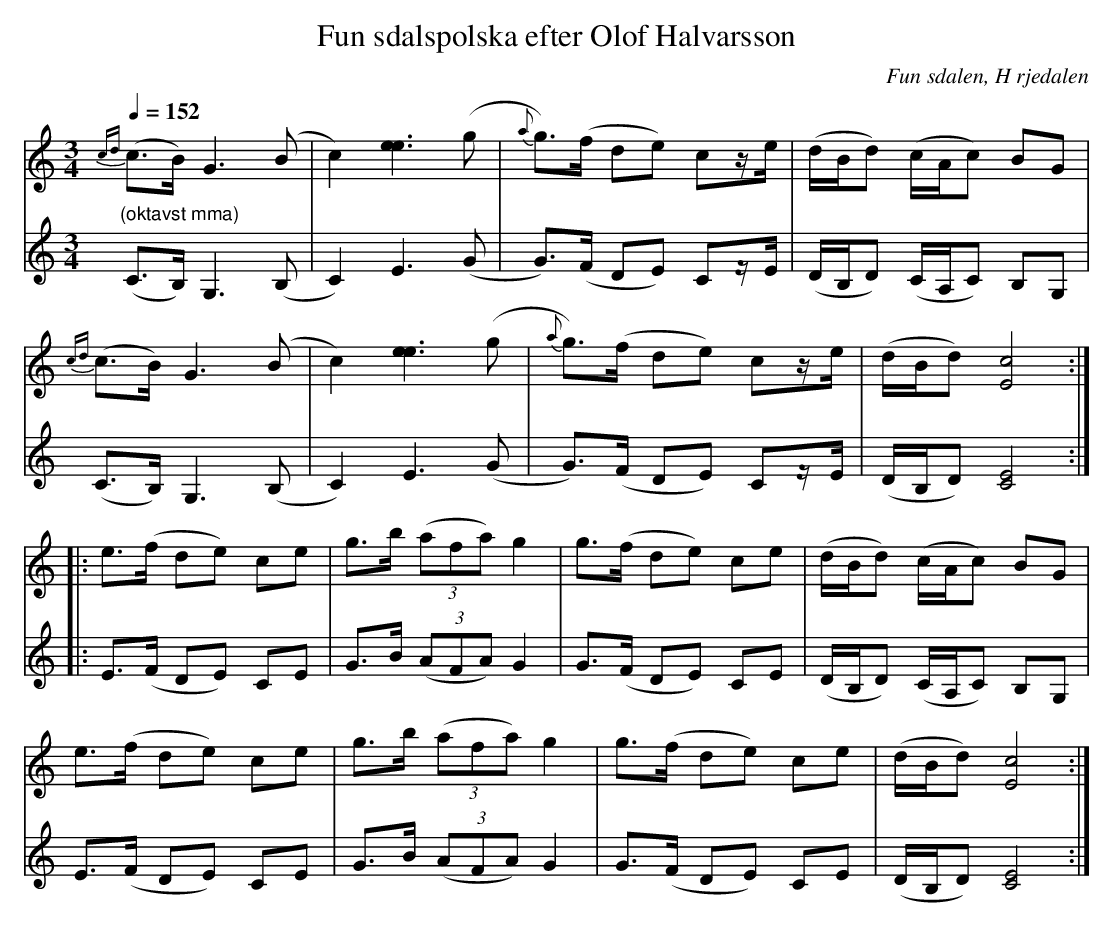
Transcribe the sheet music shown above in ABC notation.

X:1
T:Fun sdalspolska efter Olof Halvarsson
O:Fun sdalen, H rjedalen
O:Fun sdalen
M:3/4
L:1/8
Q:1/4=152
K:C
V:1
{cd}(c>B) G3 (B|c2) [e3e3](g|{a}g)>(f de) cz/e/|(d/B/d) (c/A/c) BG|!
{cd}(c>B) G3 (B|c2) [e3e3](g|{a}g>)(f de) cz/e/|(d/B/d) [E4c4]::!
e>(f de) ce|g>b (3(afa) g2|g>(f de) ce|(d/B/d) (c/A/c) BG|!
e>(f de) ce|g>b (3(afa) g2|g>(f de) ce|(d/B/d) [E4c4]:|]
V:2
"(oktavst mma)"(C>B,) G,3 (B,|C2) E3(G|G)>(F DE) Cz/E/|(D/B,/D) (C/A,/C) B,G,|!
(C>B,) G,3 (B,|C2) E3(G|G)>(F DE) Cz/E/|(D/B,/D) [C4E4]::!
E>(F DE) CE|G>B (3(AFA) G2|G>(F DE) CE|(D/B,/D) (C/A,/C) B,G,|!
E>(F DE) CE|G>B (3(AFA) G2|G>(F DE) CE|(D/B,/D) [C4E4]:|]
